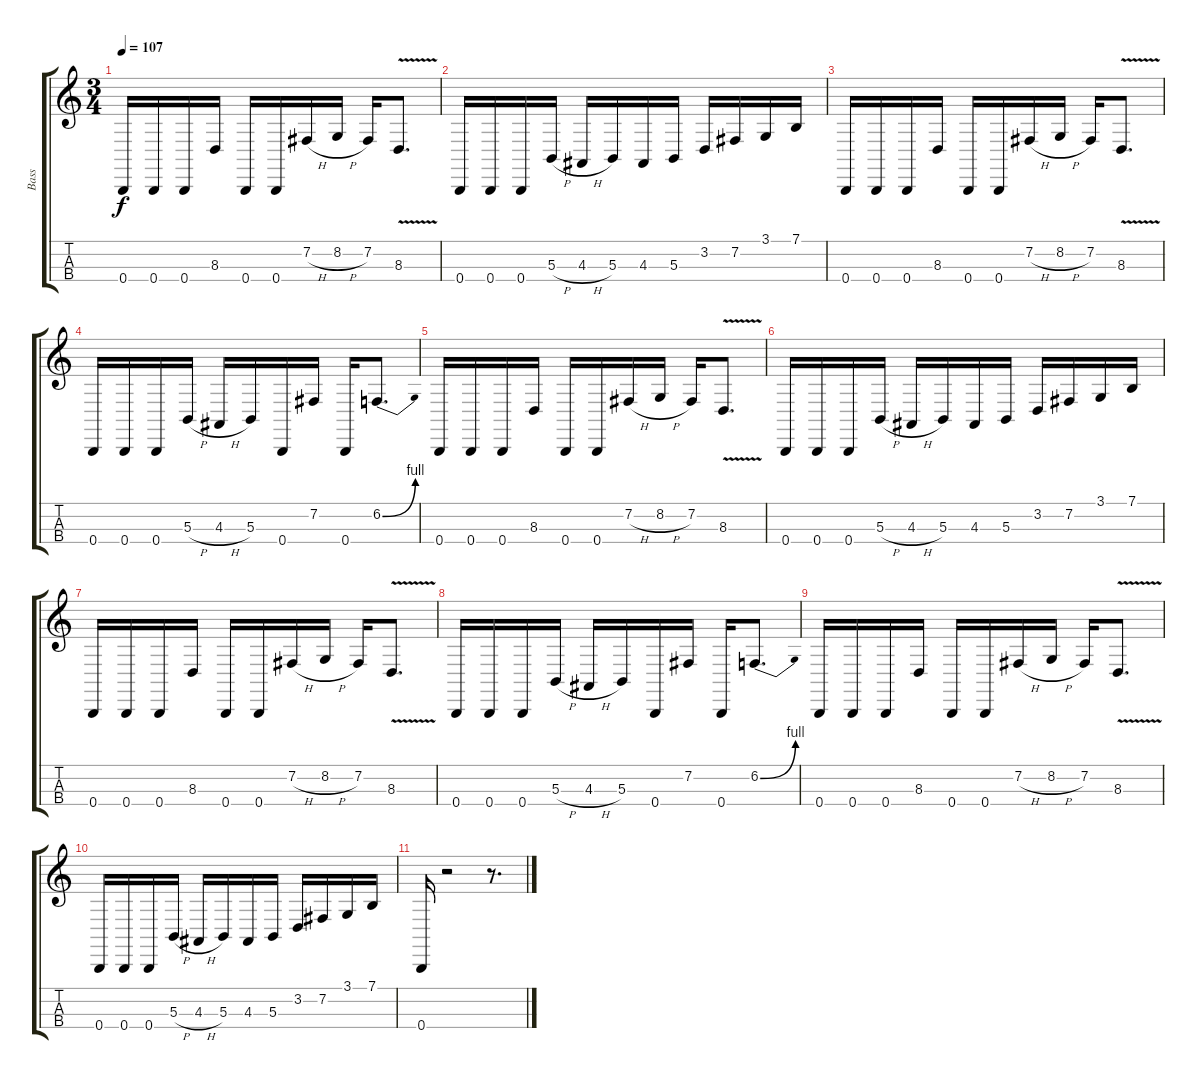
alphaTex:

\track ("Bass" "Bass") {instrument brightacousticpiano}
\staff {score tabs}
\tuning (E3 B2 Gb2 B1) {hide}
\ts (3 4)
\tempo 107
\clef g2
\ks c
0.4.16{dy f} 0.4.16 0.4.16 8.3.16 0.4.16 0.4.16 7.2{h}.16 8.2{h}.16 7.2.16 8.3{v}.8{d} |
0.4.16 0.4.16 0.4.16 5.3{h}.16 4.3{h}.16 5.3.16 4.3.16 5.3.16 3.2.16 7.2.16 3.1.16 7.1.16 |
0.4.16 0.4.16 0.4.16 8.3.16 0.4.16 0.4.16 7.2{h}.16 8.2{h}.16 7.2.16 8.3{v}.8{d} |
0.4.16 0.4.16 0.4.16 5.3{h}.16 4.3{h}.16 5.3.16 0.4.16 7.2.16 0.4.16 6.2{be (bend 0 0 60 4)}.8{d} |
0.4.16 0.4.16 0.4.16 8.3.16 0.4.16 0.4.16 7.2{h}.16 8.2{h}.16 7.2.16 8.3{v}.8{d} |
0.4.16 0.4.16 0.4.16 5.3{h}.16 4.3{h}.16 5.3.16 4.3.16 5.3.16 3.2.16 7.2.16 3.1.16 7.1.16 |
0.4.16 0.4.16 0.4.16 8.3.16 0.4.16 0.4.16 7.2{h}.16 8.2{h}.16 7.2.16 8.3{v}.8{d} |
0.4.16 0.4.16 0.4.16 5.3{h}.16 4.3{h}.16 5.3.16 0.4.16 7.2.16 0.4.16 6.2{be (bend 0 0 60 4)}.8{d} |
0.4.16 0.4.16 0.4.16 8.3.16 0.4.16 0.4.16 7.2{h}.16 8.2{h}.16 7.2.16 8.3{v}.8{d} |
0.4.16 0.4.16 0.4.16 5.3{h}.16 4.3{h}.16 5.3.16 4.3.16 5.3.16 3.2.16 7.2.16 3.1.16 7.1.16 |
0.4.16 r.2 r.8{d}
